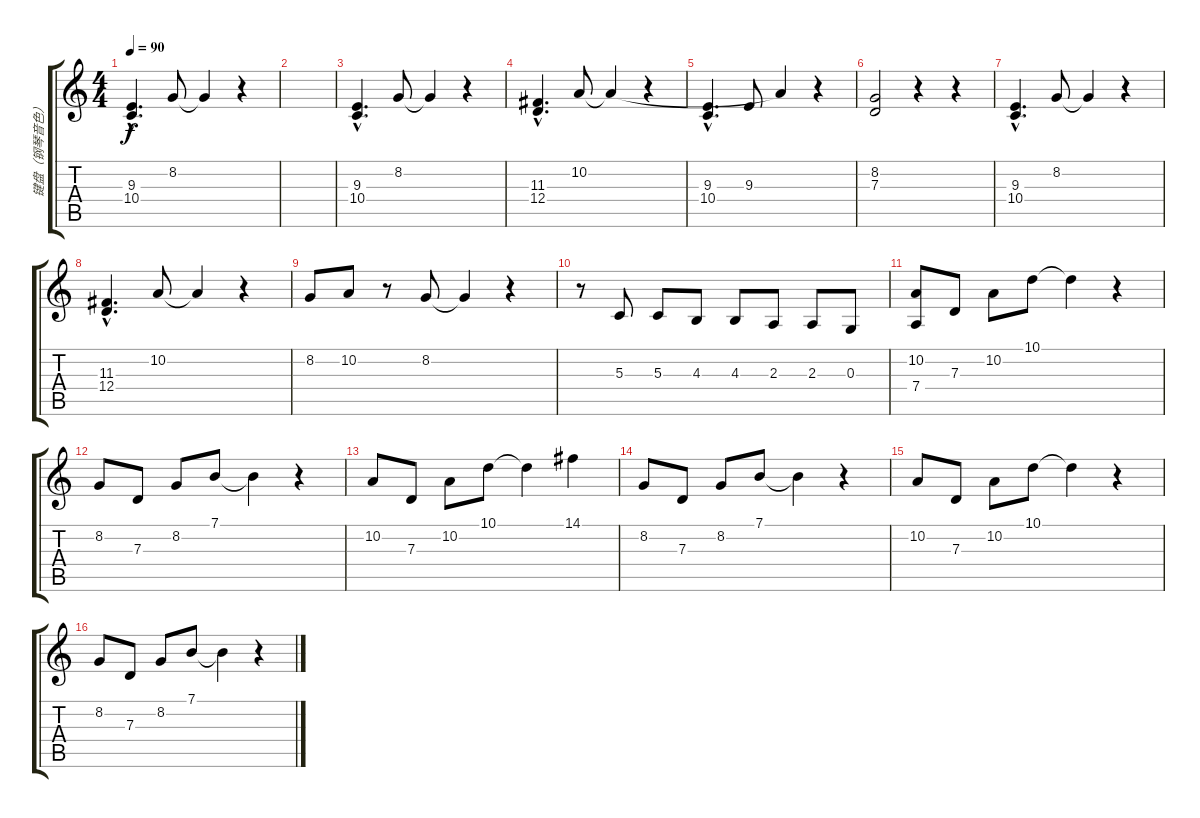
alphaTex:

\track ("键盘（钢琴音色）" "键盘（钢琴音色）") {instrument brightacousticpiano}
\staff {score tabs}
\tuning (E4 B3 G3 D3 A2 E2) {hide}
\ts (4 4)
\tempo 90
\clef g2
\ks c
(9.3{hac} 10.4{hac}).4{d dy f} 8.2.8 8.2{t}.4 r.4 |
|
(9.3{hac} 10.4{hac}).4{d} 8.2.8 8.2{t}.4 r.4 |
(11.3{hac} 12.4{hac}).4{d} 10.2.8 10.2{t}.4 r.4 |
(9.3{hac} 10.4{hac}).4{d} 9.3.8 10.2{t}.4 r.4 |
(8.2 7.3).2 r.4 r.4 |
(9.3{hac} 10.4{hac}).4{d} 8.2.8 8.2{t}.4 r.4 |
(11.3{hac} 12.4{hac}).4{d} 10.2.8 10.2{t}.4 r.4 |
8.2.8 10.2.8 r.8 8.2.8 8.2{t}.4 r.4 |
r.8 5.3.8 5.3.8 4.3.8 4.3.8 2.3.8 2.3.8 0.3.8 |
(10.2 7.4).8 7.3.8 10.2.8 10.1.8 10.1{t}.4 r.4 |
8.2.8 7.3.8 8.2.8 7.1.8 7.1{t}.4 r.4 |
10.2.8 7.3.8 10.2.8 10.1.8 10.1{t}.4 14.1.4 |
8.2.8 7.3.8 8.2.8 7.1.8 7.1{t}.4 r.4 |
10.2.8 7.3.8 10.2.8 10.1.8 10.1{t}.4 r.4 |
8.2.8 7.3.8 8.2.8 7.1.8 7.1{t}.4 r.4
